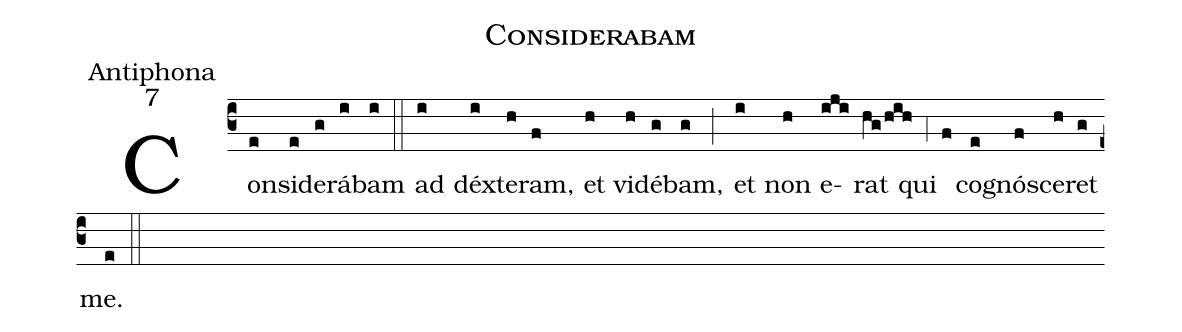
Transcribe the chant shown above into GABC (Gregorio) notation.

name:Considerabam;
office-part:Antiphona;
mode:7;
%%
(c3) Con(e)si(e)de(g)rá(i)bam(i) (::) ad(i) déx(i)te(h)ram,(f) et(h) vi(h)dé(g)bam,(g) (;) et(i) non(h) e(iji)rat(hg/hih) qui(;4) (f) co(e)gnó(f)sce(h)ret(g) me.(e) (::)
